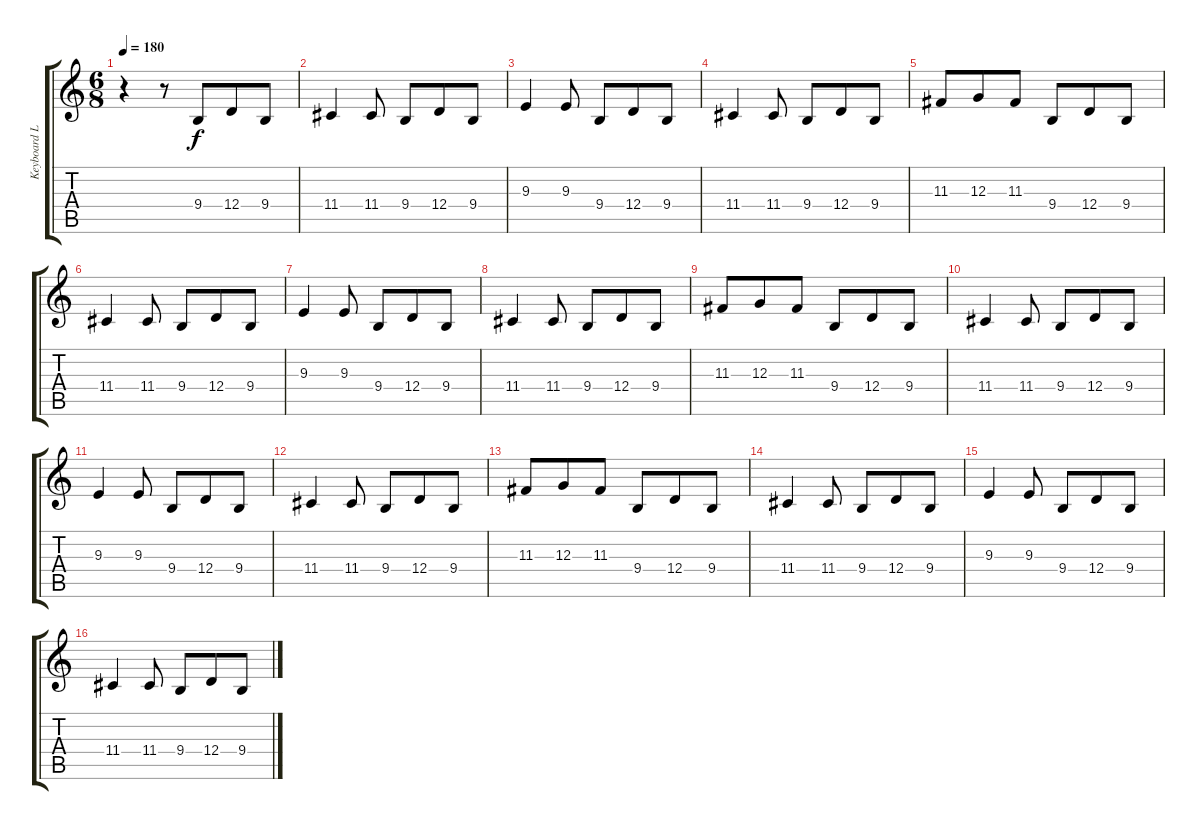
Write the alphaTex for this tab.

\track ("Keyboard Lead" "Keyboard L") {instrument stringensemble1}
\staff {score tabs}
\tuning (E4 B3 G3 D3 A2 E2) {hide}
\ts (6 8)
\tempo 180
\clef g2
\ks c
r.4{dy f instrument stringensemble1} r.8 9.4.8 12.4.8 9.4.8 |
11.4.4 11.4.8 9.4.8 12.4.8 9.4.8 |
9.3.4 9.3.8 9.4.8 12.4.8 9.4.8 |
11.4.4 11.4.8 9.4.8 12.4.8 9.4.8 |
11.3.8 12.3.8 11.3.8 9.4.8 12.4.8 9.4.8 |
11.4.4 11.4.8 9.4.8 12.4.8 9.4.8 |
9.3.4 9.3.8 9.4.8 12.4.8 9.4.8 |
11.4.4 11.4.8 9.4.8 12.4.8 9.4.8 |
11.3.8 12.3.8 11.3.8 9.4.8 12.4.8 9.4.8 |
11.4.4 11.4.8 9.4.8 12.4.8 9.4.8 |
9.3.4 9.3.8 9.4.8 12.4.8 9.4.8 |
11.4.4 11.4.8 9.4.8 12.4.8 9.4.8 |
11.3.8 12.3.8 11.3.8 9.4.8 12.4.8 9.4.8 |
11.4.4 11.4.8 9.4.8 12.4.8 9.4.8 |
9.3.4 9.3.8 9.4.8 12.4.8 9.4.8 |
11.4.4 11.4.8 9.4.8 12.4.8 9.4.8
